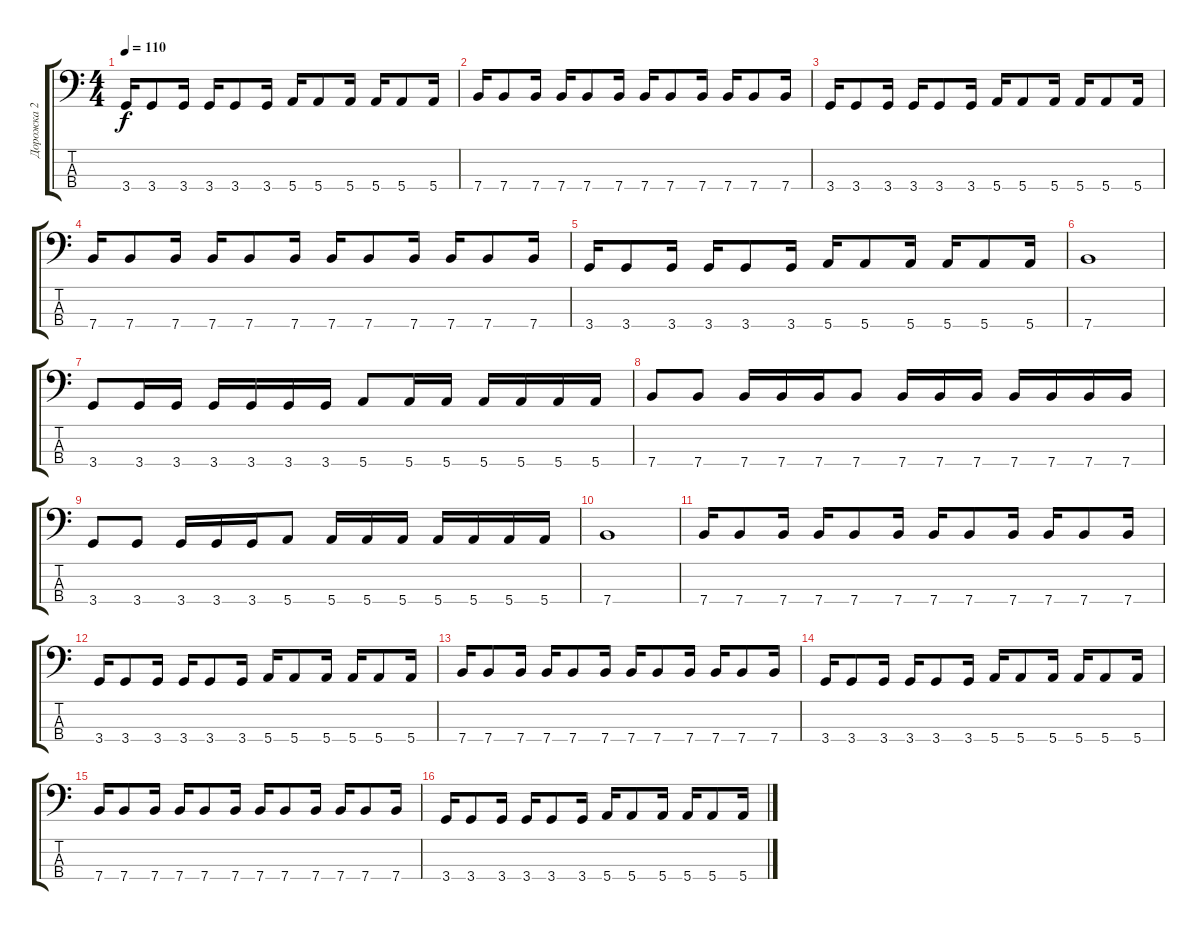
\track ("Дорожка 2" "Дорожка 2") {instrument electricbassfinger}
\staff {score tabs}
\tuning (G2 D2 A1 E1) {hide}
\ts (4 4)
\tempo 110
\clef f4
\ks c
3.4.16{dy f} 3.4.8 3.4.16 3.4.16 3.4.8 3.4.16 5.4.16 5.4.8 5.4.16 5.4.16 5.4.8 5.4.16 |
7.4.16 7.4.8 7.4.16 7.4.16 7.4.8 7.4.16 7.4.16 7.4.8 7.4.16 7.4.16 7.4.8 7.4.16 |
3.4.16 3.4.8 3.4.16 3.4.16 3.4.8 3.4.16 5.4.16 5.4.8 5.4.16 5.4.16 5.4.8 5.4.16 |
7.4.16 7.4.8 7.4.16 7.4.16 7.4.8 7.4.16 7.4.16 7.4.8 7.4.16 7.4.16 7.4.8 7.4.16 |
3.4.16 3.4.8 3.4.16 3.4.16 3.4.8 3.4.16 5.4.16 5.4.8 5.4.16 5.4.16 5.4.8 5.4.16 |
7.4.1 |
3.4.8 3.4.16 3.4.16 3.4.16 3.4.16 3.4.16 3.4.16 5.4.8 5.4.16 5.4.16 5.4.16 5.4.16 5.4.16 5.4.16 |
7.4.8 7.4.8 7.4.16 7.4.16 7.4.16 7.4.8 7.4.16 7.4.16 7.4.16 7.4.16 7.4.16 7.4.16 7.4.16 |
3.4.8 3.4.8 3.4.16 3.4.16 3.4.16 5.4.8 5.4.16 5.4.16 5.4.16 5.4.16 5.4.16 5.4.16 5.4.16 |
7.4.1 |
7.4.16 7.4.8 7.4.16 7.4.16 7.4.8 7.4.16 7.4.16 7.4.8 7.4.16 7.4.16 7.4.8 7.4.16 |
3.4.16 3.4.8 3.4.16 3.4.16 3.4.8 3.4.16 5.4.16 5.4.8 5.4.16 5.4.16 5.4.8 5.4.16 |
7.4.16 7.4.8 7.4.16 7.4.16 7.4.8 7.4.16 7.4.16 7.4.8 7.4.16 7.4.16 7.4.8 7.4.16 |
3.4.16 3.4.8 3.4.16 3.4.16 3.4.8 3.4.16 5.4.16 5.4.8 5.4.16 5.4.16 5.4.8 5.4.16 |
7.4.16 7.4.8 7.4.16 7.4.16 7.4.8 7.4.16 7.4.16 7.4.8 7.4.16 7.4.16 7.4.8 7.4.16 |
3.4.16 3.4.8 3.4.16 3.4.16 3.4.8 3.4.16 5.4.16 5.4.8 5.4.16 5.4.16 5.4.8 5.4.16
